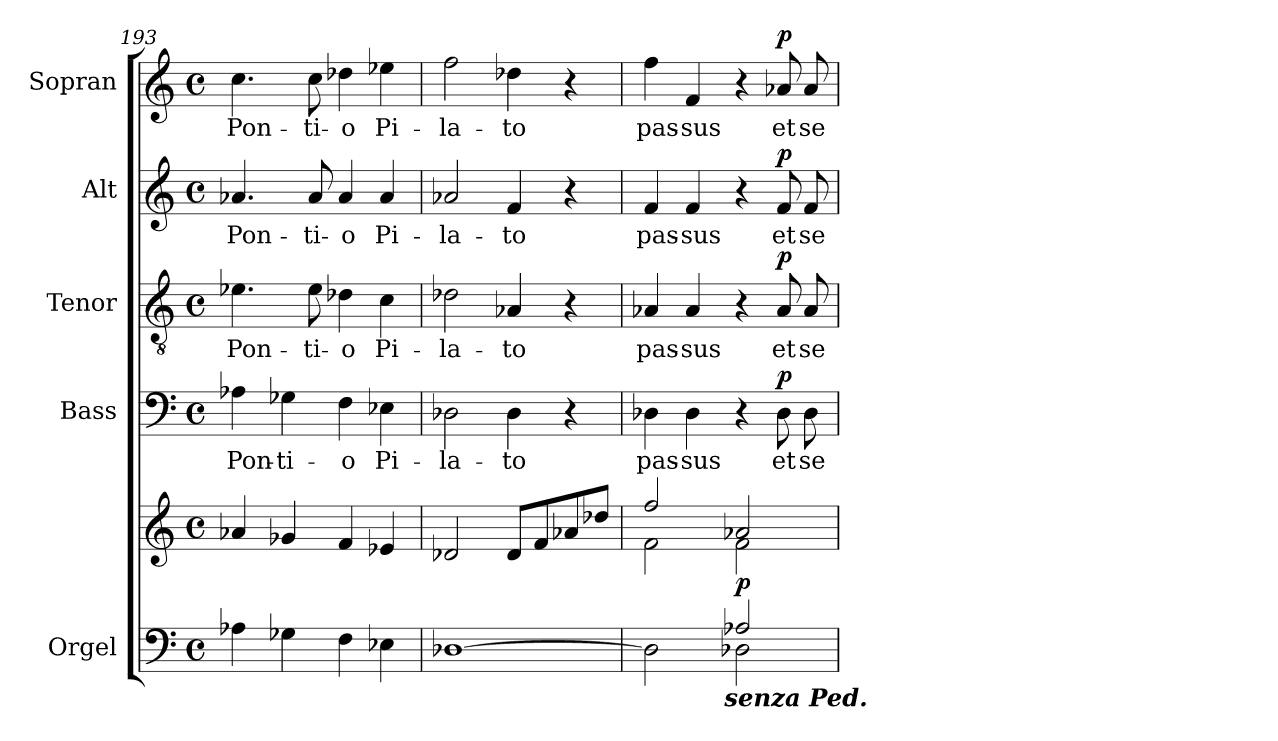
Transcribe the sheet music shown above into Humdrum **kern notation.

**kern	**kern	**dynam	**kern	**text	**dynam	**kern	**text	**dynam	**kern	**text	**dynam	**kern	**text	**dynam
*part5	*part5	*part5	*part4	*part4	*part4	*part3	*part3	*part3	*part2	*part2	*part2	*part1	*part1	*part1
*staff6	*staff5	*staff5/6	*staff4	*staff4	*staff4	*staff3	*staff3	*staff3	*staff2	*staff2	*staff2	*staff1	*staff1	*staff1
*I"Orgel	*	*	*I"Bass	*	*	*I"Tenor	*	*	*I"Alt	*	*	*I"Sopran	*	*
*I'Org.	*	*	*I'B.	*	*	*I'T.	*	*	*I'A.	*	*	*I'S.	*	*
*clefF4	*clefG2	*	*clefF4	*	*	*clefGv2	*	*	*clefG2	*	*	*clefG2	*	*
*k[]	*k[]	*	*k[]	*	*	*k[]	*	*	*k[]	*	*	*k[]	*	*
*C:	*C:	*	*C:	*	*	*C:	*	*	*C:	*	*	*C:	*	*
*M4/4	*M4/4	*	*M4/4	*	*	*M4/4	*	*	*M4/4	*	*	*M4/4	*	*
*met(c)	*met(c)	*	*met(c)	*	*	*met(c)	*	*	*met(c)	*	*	*met(c)	*	*
=193	=193	=193	=193	=193	=193	=193	=193	=193	=193	=193	=193	=193	=193	=193
!	!	!	!	!LO:LY:b	!	!	!LO:LY:b	!	!	!LO:LY:b	!	!	!LO:LY:b	!
4A-X\	4a-X/	.	4A-X\	Pon-	.	4.e-X\	Pon-	.	4.a-X/	Pon-	.	4.cc\	Pon-	.
!	!	!	!	!LO:LY:b	!	!	!	!	!	!	!	!	!	!
4G-X\	4g-X/	.	4G-X\	-ti-	.	.	.	.	.	.	.	.	.	.
!	!	!	!	!	!	!	!LO:LY:b	!	!	!LO:LY:b	!	!	!LO:LY:b	!
.	.	.	.	.	.	8e-\	-ti-	.	8a-/	-ti-	.	8cc\	-ti-	.
!	!	!	!	!LO:LY:b	!	!	!LO:LY:b	!	!	!LO:LY:b	!	!	!LO:LY:b	!
4F\	4f/	.	4F\	-o	.	4d-X\	-o	.	4a-/	-o	.	4dd-X\	-o	.
!	!	!	!	!LO:LY:b	!	!	!LO:LY:b	!	!	!LO:LY:b	!	!	!LO:LY:b	!
4E-X\	4e-X/	.	4E-X\	Pi-	.	4c\	Pi-	.	4a-/	Pi-	.	4ee-X\	Pi-	.
!!LO:PB:g=z
=194	=194	=194	=194	=194	=194	=194	=194	=194	=194	=194	=194	=194	=194	=194
!	!	!	!	!LO:LY:b	!	!	!LO:LY:b	!	!	!LO:LY:b	!	!	!LO:LY:b	!
[1D-X	2d-X/	.	2D-X\	-la-	.	2d-X\	-la-	.	2a-X/	-la-	.	2ff\	-la-	.
!	!	!	!	!LO:LY:b	!	!	!LO:LY:b	!	!	!LO:LY:b	!	!	!LO:LY:b	!
.	8d-/L	.	4D-\	-to	.	4A-X/	-to	.	4f/	-to	.	4dd-X\	-to	.
.	8f/	.	.	.	.	.	.	.	.	.	.	.	.	.
.	8a-X/	.	4r	.	.	4r	.	.	4r	.	.	4r	.	.
.	8dd-X/J	.	.	.	.	.	.	.	.	.	.	.	.	.
=195	=195	=195	=195	=195	=195	=195	=195	=195	=195	=195	=195	=195	=195	=195
*^	*^	*	*	*	*	*	*	*	*	*	*	*	*	*
!	!	!	!	!	!	!LO:LY:b	!	!	!LO:LY:b	!	!	!LO:LY:b	!	!	!LO:LY:b	!
*	*^	*	*	*	*	*	*	*	*	*	*	*	*	*	*	*
2D-\]	2ryy	4...ryy	2ff/	2f\	.	4D-X\	pas-	.	4A-X/	pas-	.	4f/	pas-	.	4ff\	pas-	.
!	!	!	!	!	!	!	!LO:LY:b	!	!	!LO:LY:b	!	!	!LO:LY:b	!	!	!LO:LY:b	!
.	.	.	.	.	.	4D-\	-sus	.	4A-/	-sus	.	4f/	-sus	.	4f/	-sus	.
!	!	!LO:TX:b:Bi:t=senza Ped.	!	!	!	!	!	!	!	!	!	!	!	!	!	!	!
.	.	2ryy	.	.	.	.	.	.	.	.	.	.	.	.	.	.	.
!	!	!	!	!	!LO:DY:b	!	!	!	!	!	!	!	!	!	!	!	!
2A-X/	2D-X\	.	2a-X/	2f\	p	4r	.	.	4r	.	.	4r	.	.	4r	.	.
!	!	!	!	!	!	!	!LO:LY:b	!LO:DY:a	!	!LO:LY:b	!LO:DY:a	!	!LO:LY:b	!LO:DY:a	!	!LO:LY:b	!LO:DY:a
.	.	.	.	.	.	8D-\	et	p	8A-/	et	p	8f/	et	p	8a-X/	et	p
!	!	!	!	!	!	!	!LO:LY:b	!	!	!LO:LY:b	!	!	!LO:LY:b	!	!	!LO:LY:b	!
.	.	.	.	.	.	8D-\	se-	.	8A-/	se-	.	8f/	se-	.	8a-/	se-	.
.	.	32ryy	.	.	.	.	.	.	.	.	.	.	.	.	.	.	.
*v	*v	*v	*	*	*	*	*	*	*	*	*	*	*	*	*	*	*
*	*v	*v	*	*	*	*	*	*	*	*	*	*	*	*	*
=	=	=	=	=	=	=	=	=	=	=	=	=	=	=
*-	*-	*-	*-	*-	*-	*-	*-	*-	*-	*-	*-	*-	*-	*-
